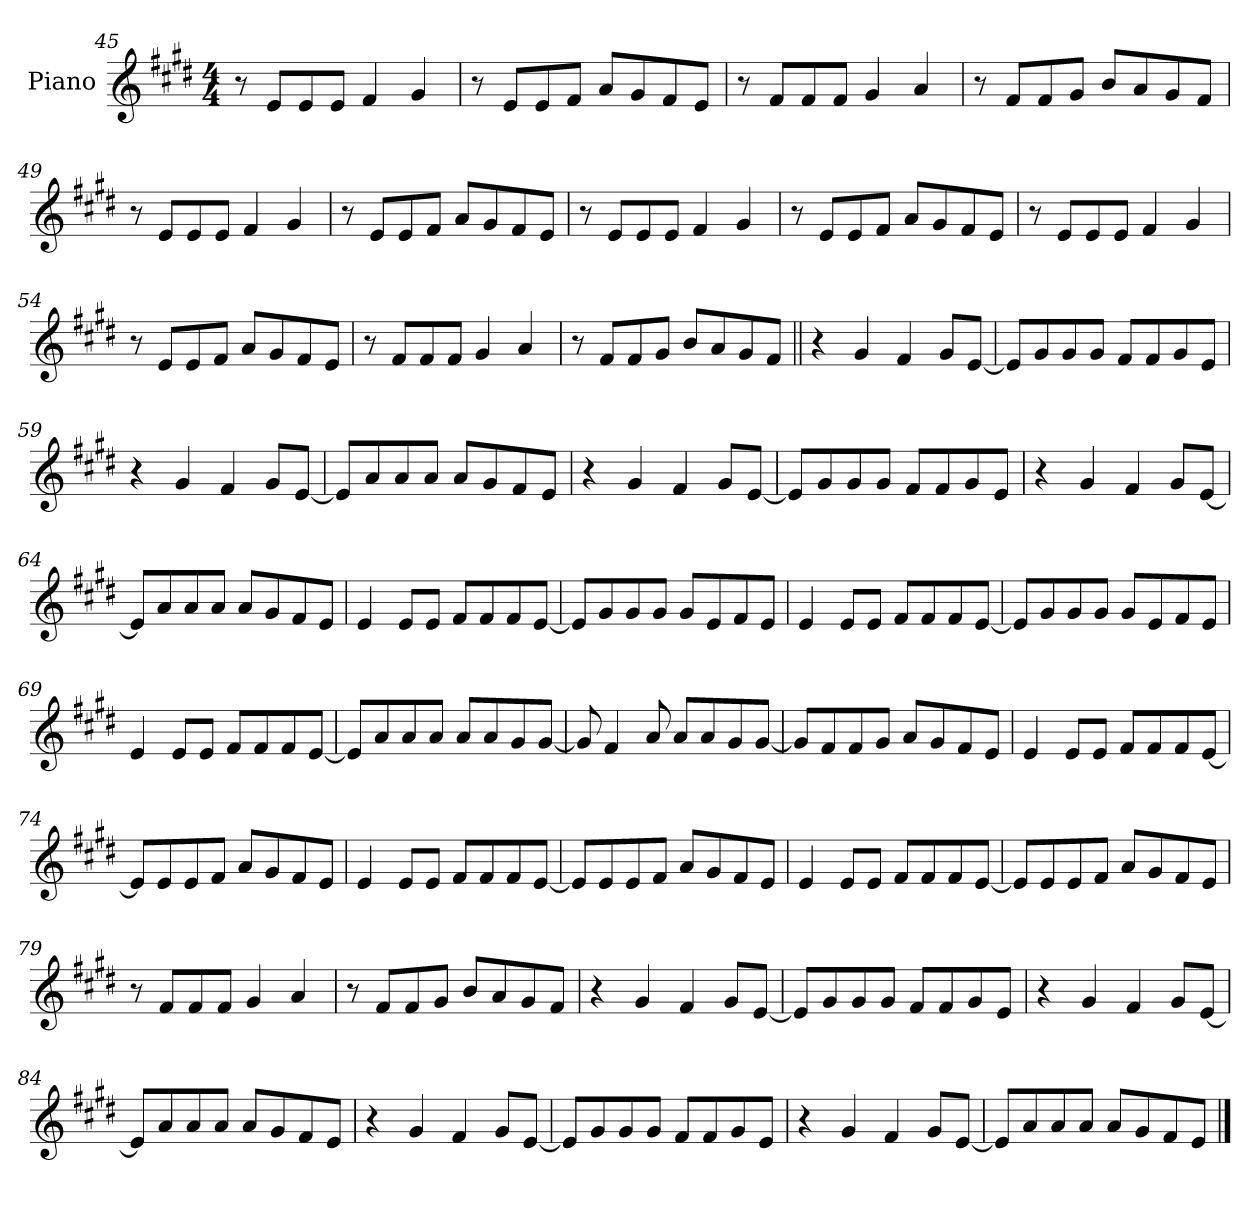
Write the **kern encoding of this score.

**kern
*part1
*staff1
*I"Piano
*I'Pno.
*clefG2
*k[f#c#g#d#]
*M4/4
=45
8r
8eL
8e
8eJ
4f#
4g#
=46
8r
8eL
8e
8f#J
8aL
8g#
8f#
8eJ
=47
8r
8f#L
8f#
8f#J
4g#
4a
=48
8r
8f#L
8f#
8g#J
8bL
8a
8g#
8f#J
=49
8r
8eL
8e
8eJ
4f#
4g#
=50
8r
8eL
8e
8f#J
8aL
8g#
8f#
8eJ
=51
8r
8eL
8e
8eJ
4f#
4g#
=52
8r
8eL
8e
8f#J
8aL
8g#
8f#
8eJ
=53
8r
8eL
8e
8eJ
4f#
4g#
=54
8r
8eL
8e
8f#J
8aL
8g#
8f#
8eJ
=55
8r
8f#L
8f#
8f#J
4g#
4a
=56
8r
8f#L
8f#
8g#J
8bL
8a
8g#
8f#J
=57||
4r
4g#!
4f#!
8g#!L
[8e!J
=58
8e!L]
8g#!
8g#!
8g#!J
8f#!L
8f#!
8g#!
8e!J
=59
4r
4g#!
4f#!
8g#!L
[8e!J
=60
8e!L]
8a!
8a!
8a!J
8a!L
8g#!
8f#!
8e!J
=61
4r
4g#!
4f#!
8g#!L
[8e!J
=62
8e!L]
8g#!
8g#!
8g#!J
8f#!L
8f#!
8g#!
8e!J
=63
4r
4g#!
4f#!
8g#!L
[8e!J
=64
8e!L]
8a!
8a!
8a!J
8a!L
8g#!
8f#!
8e!J
=65
4e
8eL
8eJ
8f#L
8f#
8f#
[8eJ
=66
8eL]
8g#
8g#
8g#J
8g#L
8e
8f#
8eJ
=67
4e
8eL
8eJ
8f#L
8f#
8f#
[8eJ
=68
8eL]
8g#
8g#
8g#J
8g#L
8e
8f#
8eJ
=69
4e
8eL
8eJ
8f#L
8f#
8f#
[8eJ
=70
8eL]
8a
8a
8aJ
8aL
8a
8g#
[8g#J
=71
8g#]
4f#
8a
8aL
8a
8g#
[8g#J
=72
8g#L]
8f#
8f#
8g#J
8aL
8g#
8f#
8eJ
=73
4e
8eL
8eJ
8f#L
8f#
8f#
[8eJ
=74
8eL]
8e
8e
8f#J
8aL
8g#
8f#
8eJ
=75
4e
8eL
8eJ
8f#L
8f#
8f#
[8eJ
=76
8eL]
8e
8e
8f#J
8aL
8g#
8f#
8eJ
=77
4e
8eL
8eJ
8f#L
8f#
8f#
[8eJ
=78
8eL]
8e
8e
8f#J
8aL
8g#
8f#
8eJ
=79
8r
8f#L
8f#
8f#J
4g#
4a
=80
8r
8f#L
8f#
8g#J
8bL
8a
8g#
8f#J
=81
4r
4g#!
4f#!
8g#!L
[8e!J
=82
8e!L]
8g#!
8g#!
8g#!J
8f#!L
8f#!
8g#!
8e!J
=83
4r
4g#!
4f#!
8g#!L
[8e!J
=84
8e!L]
8a!
8a!
8a!J
8a!L
8g#!
8f#!
8e!J
=85
4r
4g#!
4f#!
8g#!L
[8e!J
=86
8e!L]
8g#!
8g#!
8g#!J
8f#!L
8f#!
8g#!
8e!J
=87
4r
4g#!
4f#!
8g#!L
[8e!J
=88
8e!L]
8a!
8a!
8a!J
8a!L
8g#!
8f#!
8e!J
==
*-
